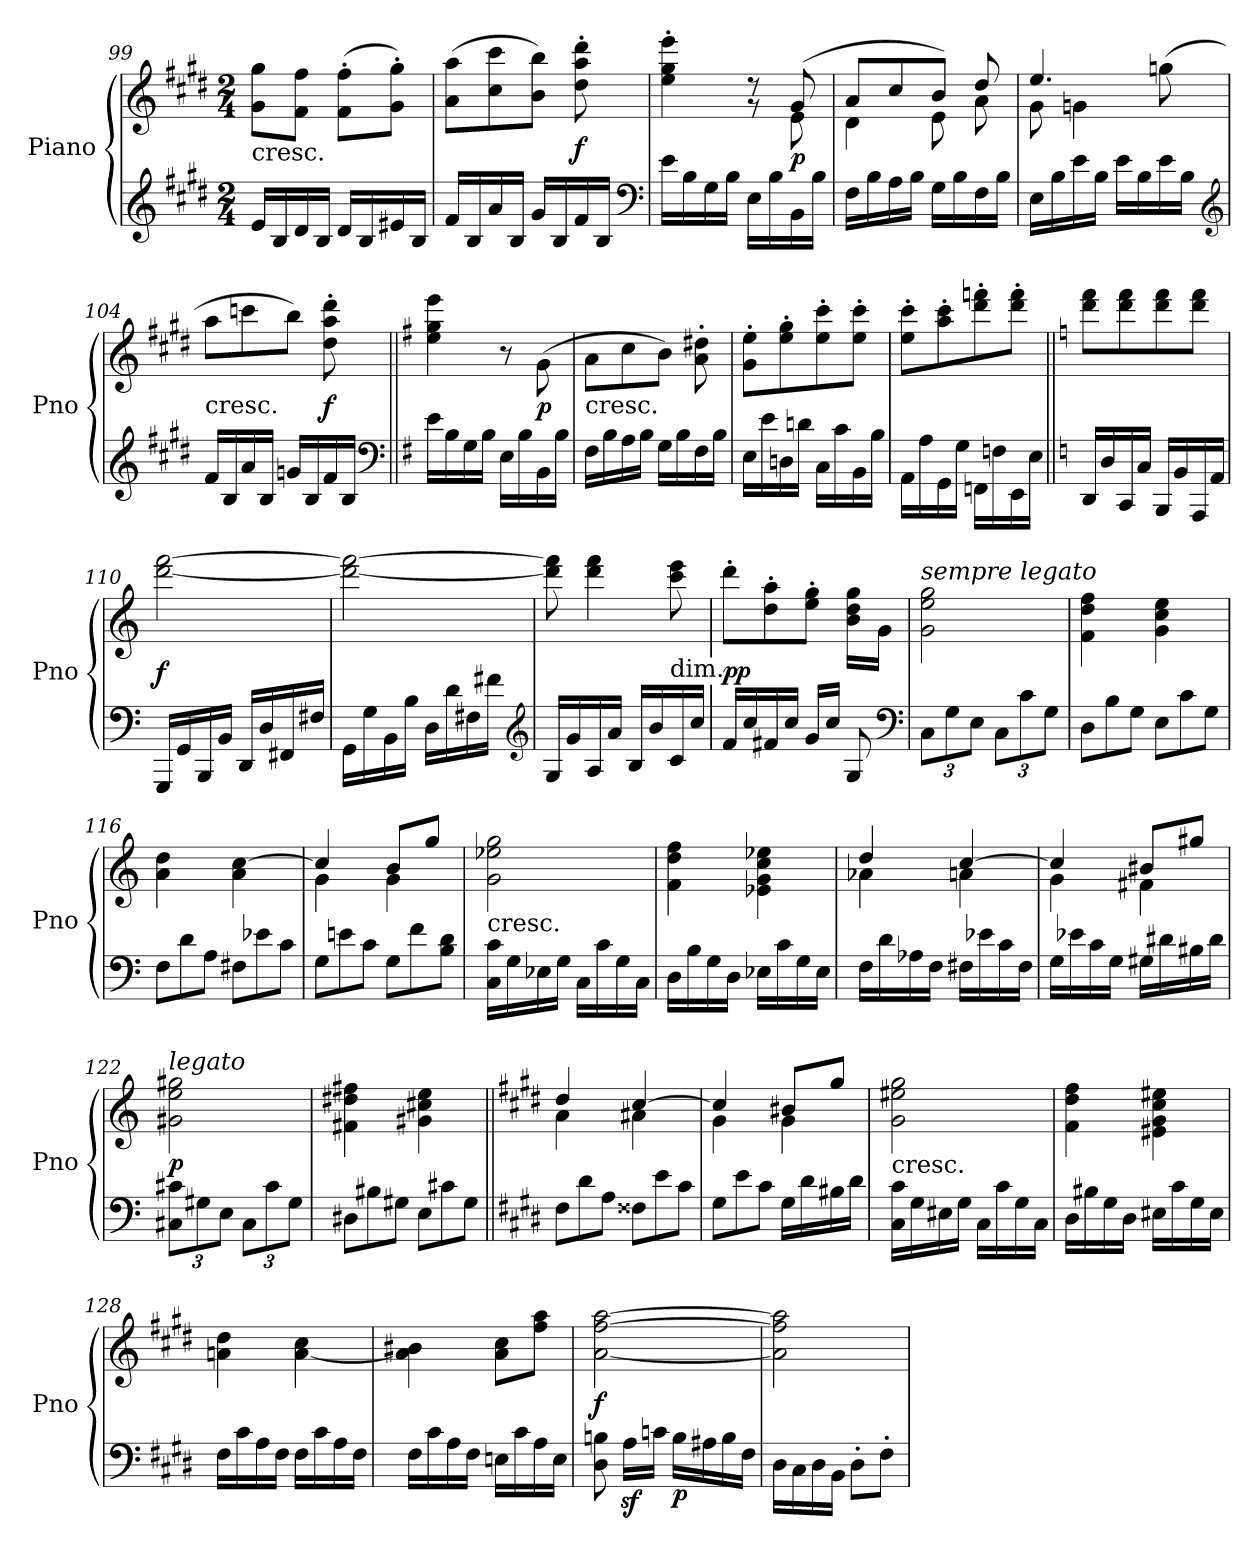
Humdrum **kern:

**kern	**kern	**dynam
*part1	*part1	*part1
*staff2	*staff1	*staff1/2
*I"Piano	*	*
*I'Pno	*	*
*clefG2	*clefG2	*
*k[f#c#g#d#]	*k[f#c#g#d#]	*
*E:	*E:	*
*M2/4	*M2/4	*
=99	=99	=99
!	!LO:TX:c:t=cresc.	!
16eLL	8g# 8gg#L	.
16B	.	.
16d#	8f# 8ff#J	.
16BJJ	.	.
16d#LL	(8f#' 8ff#'L	.
16B	.	.
16e#X	8g#' 8gg#'J)	.
16BJJ	.	.
=100	=100	=100
16f#LL	(8a 8aaL	.
16B	.	.
16a	8cc# 8ccc#	.
16BJJ	.	.
16g#LL	8b 8bbJ)	.
16B	.	.
16f#	8dd#' 8aa' 8ddd#'	f
16BJJ	.	.
*clefF4	*	*
=101	=101	=101
*	*^	*
16eLL	4ryy	4ee' 4gg#' 4eee'	.
16B	.	.	.
16G#	.	.	.
16BJJ	.	.	.
16ELL	8r	8r	.
16B	.	.	.
16BB	(8g#	8e	p
16BJJ	.	.	.
=102	=102	=102	=102
16F#LL	8aL	4d#	.
16B	.	.	.
16A	8cc#	.	.
16BJJ	.	.	.
16G#LL	8bJ)	8e	.
16B	.	.	.
16F#	8dd#	8a	.
16BJJ	.	.	.
=103	=103	=103	=103
16ELL	4.ee	8g#	.
16B	.	.	.
16e	.	4gn	.
16BJJ	.	.	.
16eLL	.	.	.
16B	.	.	.
16e	8ryy	(8ggn	.
16BJJ	.	.	.
*	*v	*v	*
*clefG2	*	*
=104	=104	=104
!	!LO:TX:c:t=cresc.	!
16f#LL	8aaL	.
16B	.	.
16a	8cccn	.
16BJJ	.	.
16gnLL	8bbJ)	.
16B	.	.
16f#	8dd#' 8aa' 8ddd#'	f
16BJJ	.	.
*clefF4	*	*
=105||	=105||	=105||
*k[f#]	*k[f#]	*
16eLL	4ee 4gg 4eee	.
16B	.	.
16G	.	.
16BJJ	.	.
16ELL	8r	.
16B	.	.
16BB	(8g\	p
16BJJ	.	.
=106	=106	=106
!	!LO:TX:c:t=cresc.	!
16F#LL	8aL	.
16B	.	.
16A	8cc	.
16BJJ	.	.
16GLL	8bJ)	.
16B	.	.
16F#	8a' 8dd#X'	.
16BJJ	.	.
=107	=107	=107
16ELL	8g' 8ee'L	.
16e	.	.
16Dn	8ee' 8gg'	.
16dnJJ	.	.
16CLL	8ee' 8ccc'	.
16c	.	.
16BB	8ee' 8ccc'J	.
16BJJ	.	.
=108	=108	=108
16AALL	8ee' 8ccc'L	.
16A	.	.
16GG	8aa' 8ccc'	.
16GJJ	.	.
16FFn\LL	8ddd' 8fffn'	.
16Fn\	.	.
16EE\	8ddd' 8fff'J	.
16E\JJ	.	.
=109||	=109||	=109||
*k[]	*k[]	*
16DDLL	8ddd 8fffL	.
16D	.	.
16CC	8ddd 8fff	.
16CJJ	.	.
16BBBLL	8ddd 8fff	.
16BB	.	.
16AAA	8ddd 8fffJ	.
16AAJJ	.	.
=110	=110	=110
16GGGLL	[2ddd [2fff	f
16GG	.	.
16BBB	.	.
16BBJJ	.	.
16DDLL	.	.
16D	.	.
16FF#X	.	.
16F#XJJ	.	.
=111	=111	=111
16GGLL	2ddd_ 2fff_	.
16G	.	.
16BB	.	.
16BJJ	.	.
16DLL	.	.
16d	.	.
16F#X	.	.
16f#XJJ	.	.
*clefG2	*	*
=112	=112	=112
16GLL	8ddd] 8fff]	.
16g	.	.
16A	4ddd 4fff	.
16aJJ	.	.
16BLL	.	.
16b	.	.
!	!LO:TX:c:t=dim.	!
16c	8ccc 8eee	.
16ccJJ	.	.
=113	=113	=113
16fLL	8ddd'L	pp
16cc	.	.
16f#X	8dd' 8aa'	.
16ccJJ	.	.
16gLL	8ee' 8gg'J	.
16ccJJ	.	.
8G	16b 16dd 16ggLL	.
.	16gJJ	.
*clefF4	*	*
=114	=114	=114
!	!LO:TX:a:i:t=sempre legato	!
12CL	2g 2ee 2gg	.
12G	.	.
12EJ	.	.
12CL	.	.
12c	.	.
12GJ	.	.
=115	=115	=115
*Xtuplet	*	*
12DL	4f 4dd 4ff	.
12B	.	.
12GJ	.	.
12EL	4g 4cc 4ee	.
12c	.	.
12GJ	.	.
=116	=116	=116
12FL	4a 4dd	.
12d	.	.
12AJ	.	.
12F#XL	4a [4cc	.
12e-X	.	.
12cJ	.	.
=117	=117	=117
*	*^	*
12GL	4cc]	4g	.
12en	.	.	.
12cJ	.	.	.
12GL	8bL	4g	.
12f	.	.	.
.	8ggJ	.	.
12B 12dJ	.	.	.
*	*v	*v	*
=118	=118	=118
!	!LO:TX:c:t=cresc.	!
16C 16cLL	2g 2ee-X 2gg	.
16G	.	.
16E-X	.	.
16GJJ	.	.
16CLL	.	.
16c	.	.
16G	.	.
16CJJ	.	.
=119	=119	=119
16DLL	4f 4dd 4ff	.
16B	.	.
16G	.	.
16DJJ	.	.
16E-XLL	4e-X\ 4g\ 4cc\ 4ee-X\	.
16c	.	.
16G	.	.
16E-JJ	.	.
=120	=120	=120
*	*^	*
16FLL	4dd	4a-X	.
16d	.	.	.
16A-X	.	.	.
16FJJ	.	.	.
16F#XLL	[4cc	4an	.
16e-X	.	.	.
16c	.	.	.
16F#JJ	.	.	.
=121	=121	=121	=121
16GLL	4cc]	4g	.
16e-X	.	.	.
16c	.	.	.
16GJJ	.	.	.
16G#XLL	8b#XL	4f#X	.
16d#X	.	.	.
16B#X	8gg#XJ	.	.
16d#JJ	.	.	.
*	*v	*v	*
=122	=122	=122
*tuplet	*	*
!	!LO:TX:a:i:t=legato	!
12C#X 12c#XL	2g#X 2ee 2gg#X	p
12G#X	.	.
12EJ	.	.
12C#L	.	.
12c#	.	.
12G#J	.	.
=123	=123	=123
*Xtuplet	*	*
12D#XL	4f#X 4dd#X 4ff#X	.
12B#X	.	.
12G#XJ	.	.
12EL	4g#X 4cc#X 4ee	.
12c#X	.	.
12G#J	.	.
=124||	=124||	=124||
*k[f#c#g#d#]	*k[f#c#g#d#]	*
*	*^	*
12F#L	4dd#	4a	.
12d#	.	.	.
12AJ	.	.	.
12F##XL	[4cc#	4a#X	.
12e	.	.	.
12c#J	.	.	.
=125	=125	=125	=125
12G#L	4cc#]	4g#	.
12e	.	.	.
12c#J	.	.	.
16G#LL	8b#XL	4g#	.
16d#	.	.	.
16B#X	8gg#J	.	.
16d#JJ	.	.	.
*	*v	*v	*
=126	=126	=126
!	!LO:TX:c:t=cresc.	!
16C# 16c#LL	2g# 2ee#X 2gg#	.
16G#	.	.
16E#X	.	.
16G#JJ	.	.
16C#LL	.	.
16c#	.	.
16G#	.	.
16C#JJ	.	.
=127	=127	=127
16D#LL	4f# 4dd# 4ff#	.
16B#X	.	.
16G#	.	.
16D#JJ	.	.
16E#XLL	4e#X\ 4g#\ 4cc#\ 4ee#X\	.
16c#	.	.
16G#	.	.
16E#JJ	.	.
=128	=128	=128
16F#LL	4an 4dd#	.
16c#	.	.
16A	.	.
16F#JJ	.	.
16F#LL	[4a 4cc#	.
16c#	.	.
16A	.	.
16F#JJ	.	.
=129	=129	=129
16F#LL	4a]\ 4b#X\	.
16c#	.	.
16A	.	.
16F#JJ	.	.
16EnLL	8a 8cc#L	.
16c#	.	.
16A	8ff# 8aaJ	.
16EJJ	.	.
=130	=130	=130
8D# 8Bn	[2a [2ff# [2aa	f
16AzLL	.	.
16cnJJ	.	.
!	!	!LO:DY:b=2
16BLL	.	p
16A#X	.	.
16B	.	.
16F#JJ	.	.
=131	=131	=131
16D#\LL	2a] 2ff#] 2aa]	.
16C#\	.	.
16D#\	.	.
16BB\JJ	.	.
8D#'L	.	.
8F#'J	.	.
=	=	=
*-	*-	*-
